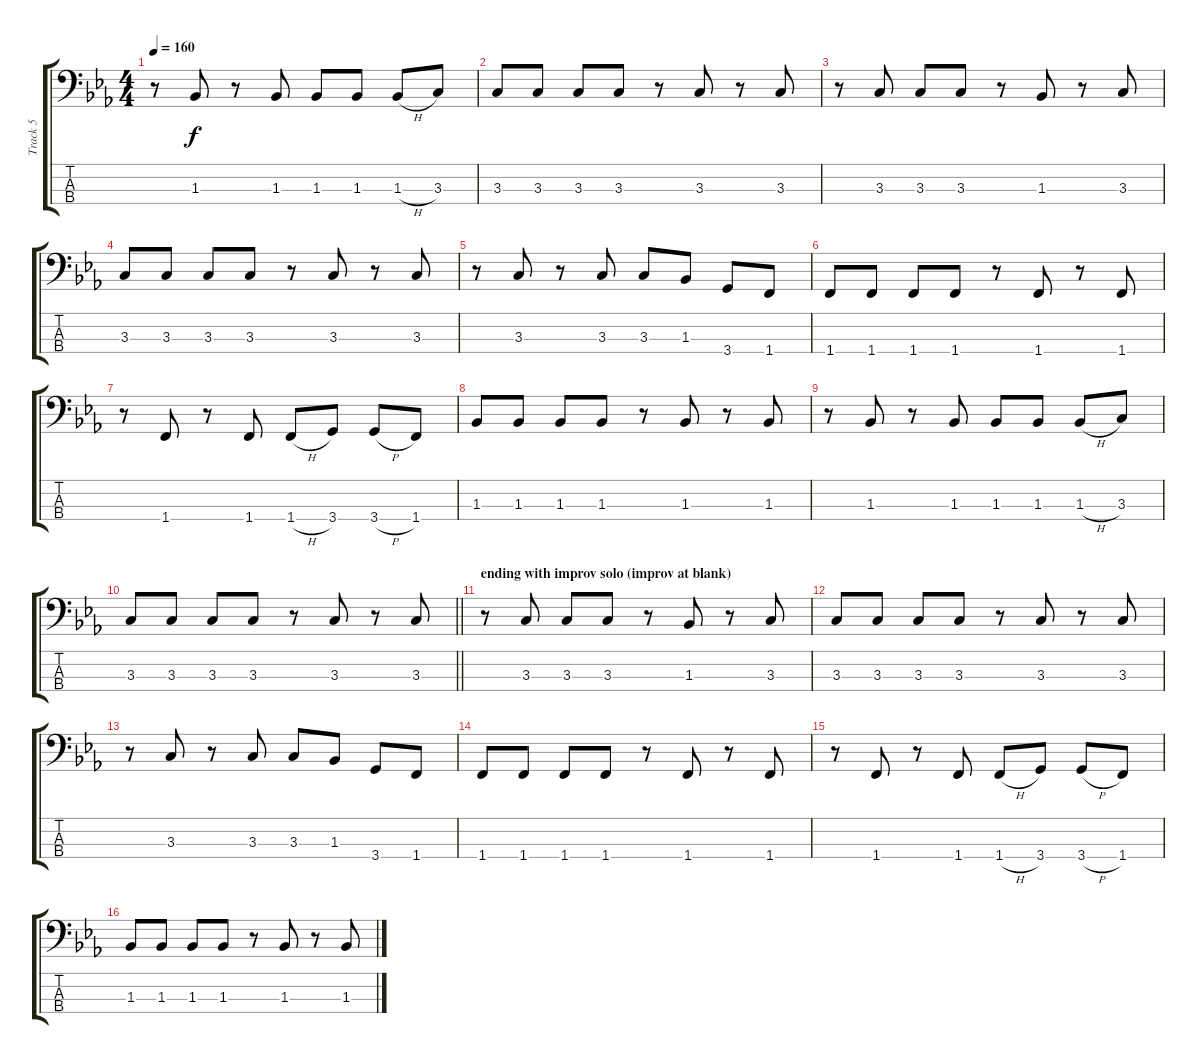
\track ("Track 5" "Track 5") {instrument electricbassfinger}
\staff {score tabs}
\tuning (G2 D2 A1 E1) {hide}
\ts (4 4)
\tempo 160
\clef f4
\ks cminor
r.8{dy f} 1.3.8 r.8 1.3.8 1.3.8 1.3.8 1.3{h}.8 3.3.8 |
3.3.8 3.3.8 3.3.8 3.3.8 r.8 3.3.8 r.8 3.3.8 |
r.8 3.3.8 3.3.8 3.3.8 r.8 1.3.8 r.8 3.3.8 |
3.3.8 3.3.8 3.3.8 3.3.8 r.8 3.3.8 r.8 3.3.8 |
r.8 3.3.8 r.8 3.3.8 3.3.8 1.3.8 3.4.8 1.4.8 |
1.4.8 1.4.8 1.4.8 1.4.8 r.8 1.4.8 r.8 1.4.8 |
r.8 1.4.8 r.8 1.4.8 1.4{h}.8 3.4.8 3.4{h}.8 1.4.8 |
1.3.8 1.3.8 1.3.8 1.3.8 r.8 1.3.8 r.8 1.3.8 |
r.8 1.3.8 r.8 1.3.8 1.3.8 1.3.8 1.3{h}.8 3.3.8 |
\barLineRight lightlight
3.3.8 3.3.8 3.3.8 3.3.8 r.8 3.3.8 r.8 3.3.8 |
\section ("" "ending with improv solo (improv at blank)")
r.8 3.3.8 3.3.8 3.3.8 r.8 1.3.8 r.8 3.3.8 |
3.3.8 3.3.8 3.3.8 3.3.8 r.8 3.3.8 r.8 3.3.8 |
r.8 3.3.8 r.8 3.3.8 3.3.8 1.3.8 3.4.8 1.4.8 |
1.4.8 1.4.8 1.4.8 1.4.8 r.8 1.4.8 r.8 1.4.8 |
r.8 1.4.8 r.8 1.4.8 1.4{h}.8 3.4.8 3.4{h}.8 1.4.8 |
1.3.8 1.3.8 1.3.8 1.3.8 r.8 1.3.8 r.8 1.3.8
